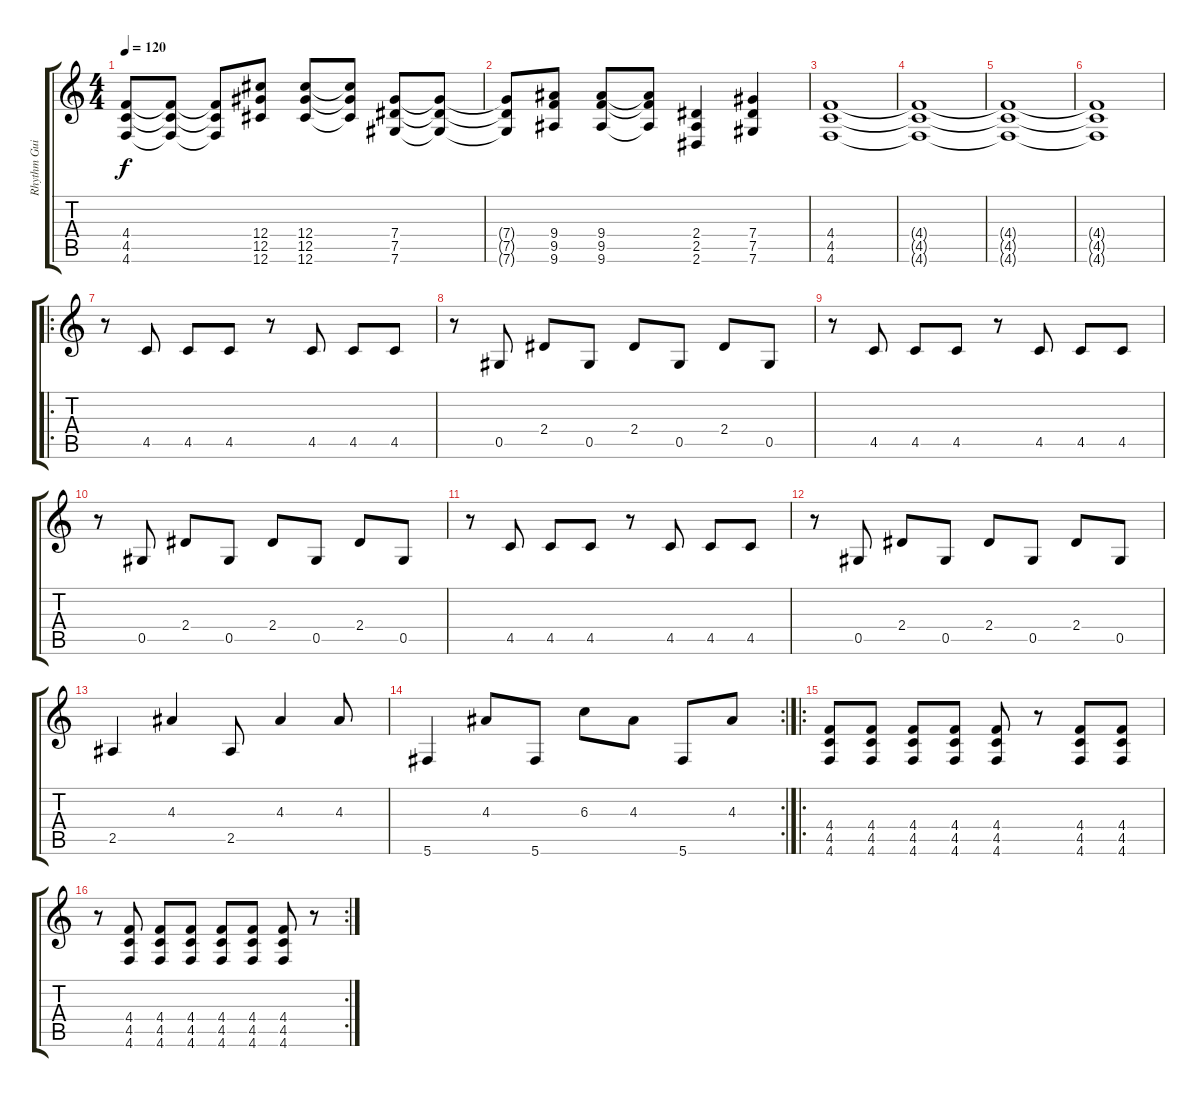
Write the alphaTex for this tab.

\track ("Rhythm Guitar" "Rhythm Gui") {instrument distortionguitar}
\staff {score tabs}
\tuning (Eb4 Bb3 Gb3 Db3 Ab2 Db2) {hide}
\ts (4 4)
\tempo 120
\clef g2
\ks c
(4.4 4.5 4.6).8{dy f} (4.4{t} 4.5{t} 4.6{t}).8 (4.4{t} 4.5{t} 4.6{t}).8 (12.4 12.5 12.6).8 (12.4 12.5 12.6).8 (12.4{t} 12.5{t} 12.6{t}).8 (7.4 7.5 7.6).8 (7.4{t} 7.5{t} 7.6{t}).8 |
(7.4{t} 7.5{t} 7.6{t}).8 (9.4 9.5 9.6).8 (9.4 9.5 9.6).8 (9.4{t} 9.5{t} 9.6{t}).8 (2.4 2.5 2.6).4 (7.4 7.5 7.6).4 |
(4.4 4.5 4.6).1 |
(4.4{t} 4.5{t} 4.6{t}).1 |
(4.4{t} 4.5{t} 4.6{t}).1 |
(4.4{t} 4.5{t} 4.6{t}).1 |
\ro
r.8 4.5.8 4.5.8 4.5.8 r.8 4.5.8 4.5.8 4.5.8 |
r.8 0.5.8 2.4.8 0.5.8 2.4.8 0.5.8 2.4.8 0.5.8 |
r.8 4.5.8 4.5.8 4.5.8 r.8 4.5.8 4.5.8 4.5.8 |
r.8 0.5.8 2.4.8 0.5.8 2.4.8 0.5.8 2.4.8 0.5.8 |
r.8 4.5.8 4.5.8 4.5.8 r.8 4.5.8 4.5.8 4.5.8 |
r.8 0.5.8 2.4.8 0.5.8 2.4.8 0.5.8 2.4.8 0.5.8 |
2.5.4 4.3.4 2.5.8 4.3.4 4.3.8 |
\rc 2
5.6.4 4.3.8 5.6.8 6.3.8 4.3.8 5.6.8 4.3.8 |
\ro
(4.4 4.5 4.6).8 (4.4 4.5 4.6).8 (4.4 4.5 4.6).8 (4.4 4.5 4.6).8 (4.4 4.5 4.6).8 r.8 (4.4 4.5 4.6).8 (4.4 4.5 4.6).8 |
\rc 2
r.8 (4.4 4.5 4.6).8 (4.4 4.5 4.6).8 (4.4 4.5 4.6).8 (4.4 4.5 4.6).8 (4.4 4.5 4.6).8 (4.4 4.5 4.6).8 r.8
